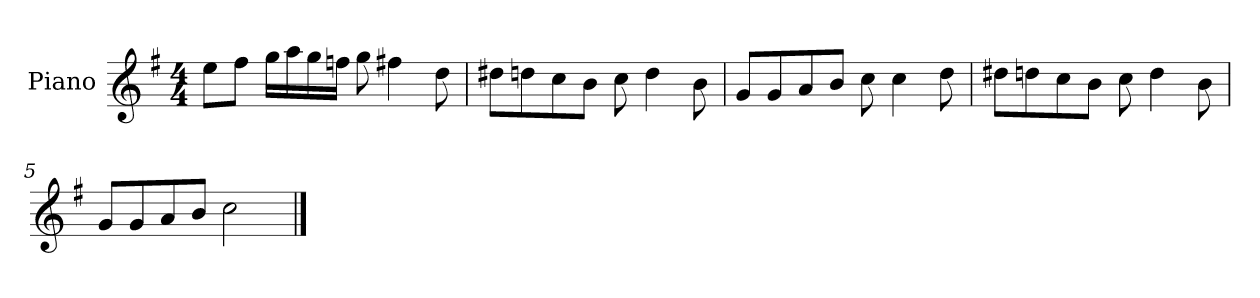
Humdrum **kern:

**kern
*part1
*staff1
*I"Piano
*I'P-no
*clefG2
*k[f#]
*M4/4
*MM90
=1
8ee\L
8ff#\J
16gg\LL
16aa\
16gg\
16ffn\JJ
8gg\
4ff#X\
8dd\
=2
8dd#X\L
8ddn\
8cc\
8b\J
8cc\
4dd\
8b\
=3
8g/L
8g/
8a/
8b/J
8cc\
4cc\
8dd\
=4
8dd#X\L
8ddn\
8cc\
8b\J
8cc\
4dd\
8b\
=5
8g/L
8g/
8a/
8b/J
2cc\
==
*-
